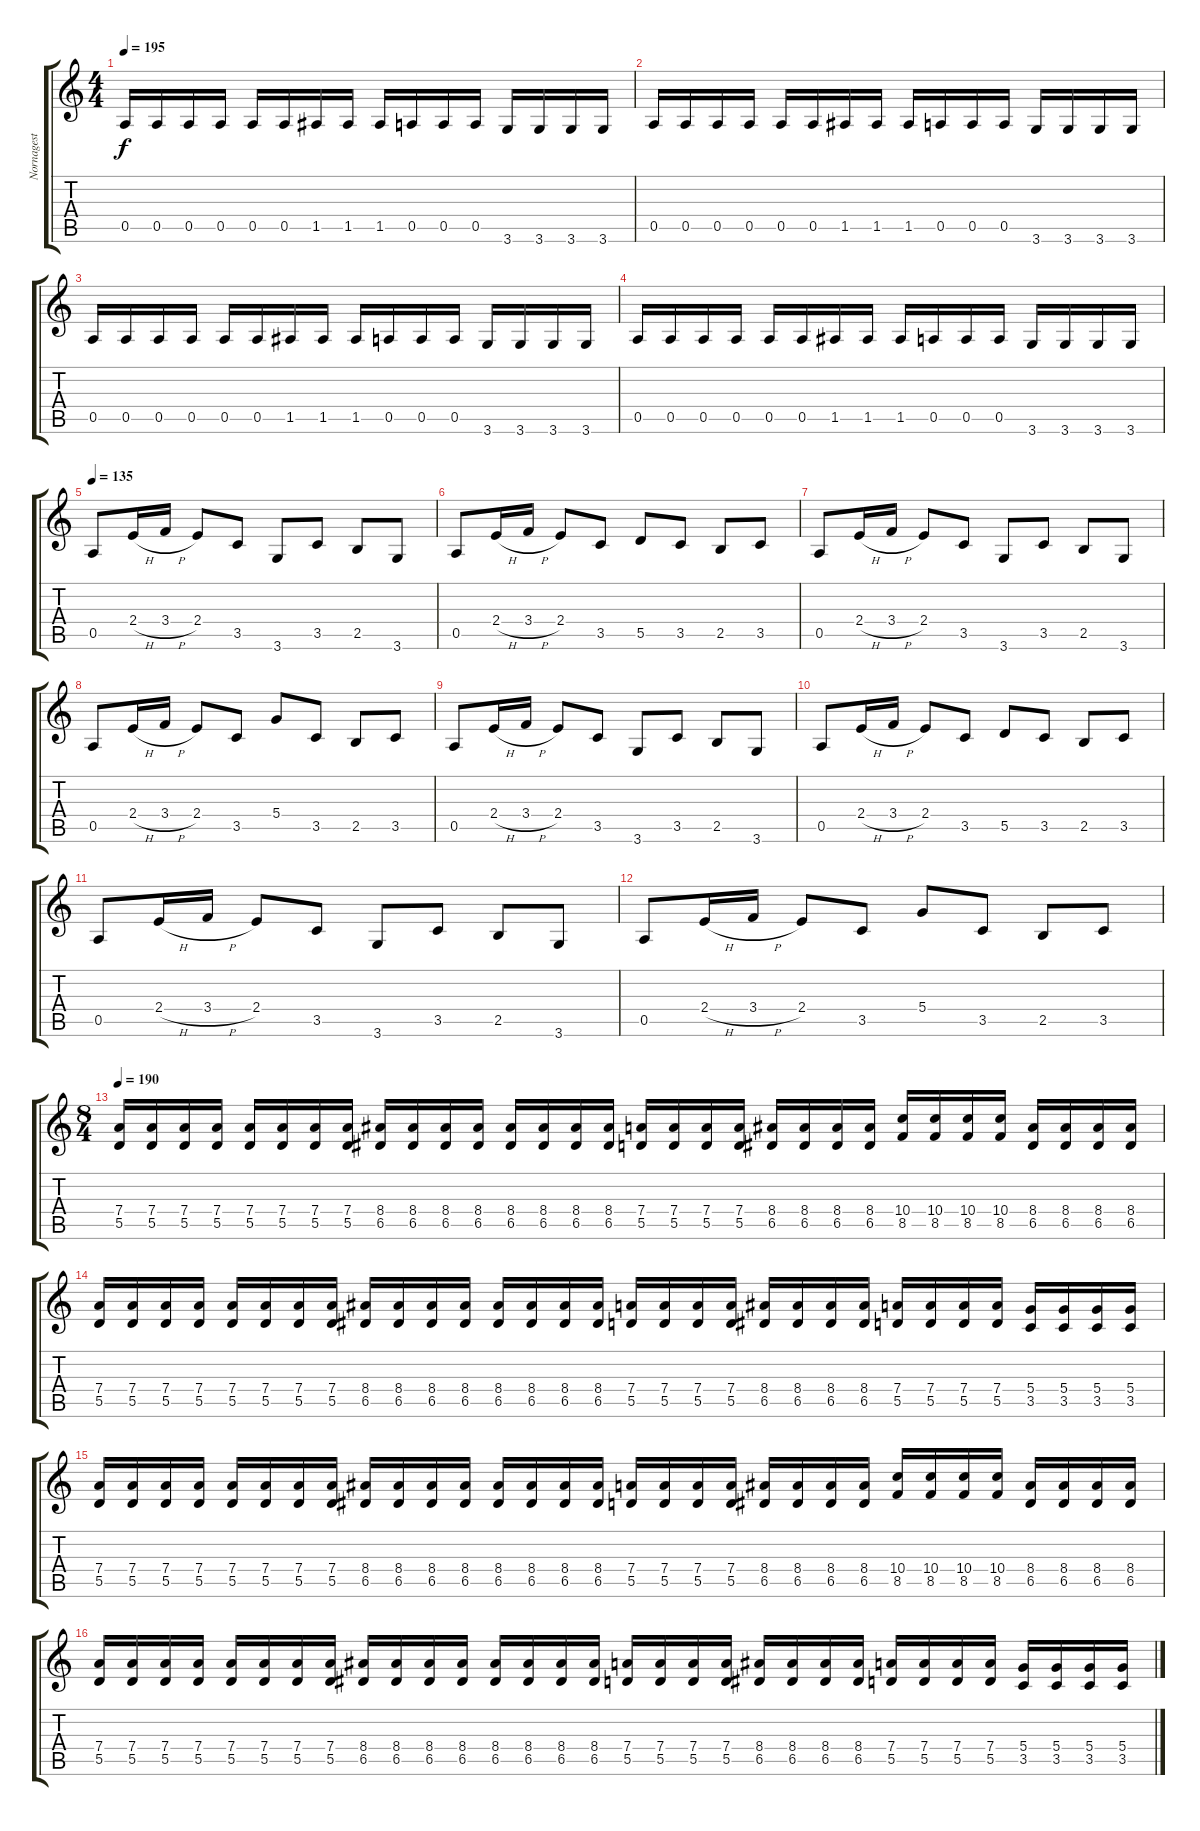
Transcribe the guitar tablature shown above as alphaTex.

\track ("Nornagest" "Nornagest") {instrument distortionguitar}
\staff {score tabs}
\tuning (E4 B3 G3 D3 A2 E2) {hide}
\ts (4 4)
\tempo 195
\clef g2
\ks c
0.5.16{dy f} 0.5.16 0.5.16 0.5.16 0.5.16 0.5.16 1.5.16 1.5.16 1.5.16 0.5.16 0.5.16 0.5.16 3.6.16 3.6.16 3.6.16 3.6.16 |
0.5.16 0.5.16 0.5.16 0.5.16 0.5.16 0.5.16 1.5.16 1.5.16 1.5.16 0.5.16 0.5.16 0.5.16 3.6.16 3.6.16 3.6.16 3.6.16 |
0.5.16 0.5.16 0.5.16 0.5.16 0.5.16 0.5.16 1.5.16 1.5.16 1.5.16 0.5.16 0.5.16 0.5.16 3.6.16 3.6.16 3.6.16 3.6.16 |
0.5.16 0.5.16 0.5.16 0.5.16 0.5.16 0.5.16 1.5.16 1.5.16 1.5.16 0.5.16 0.5.16 0.5.16 3.6.16 3.6.16 3.6.16 3.6.16 |
\tempo 135
0.5.8 2.4{h}.16 3.4{h}.16 2.4.8 3.5.8 3.6.8 3.5.8 2.5.8 3.6.8 |
0.5.8 2.4{h}.16 3.4{h}.16 2.4.8 3.5.8 5.5.8 3.5.8 2.5.8 3.5.8 |
0.5.8 2.4{h}.16 3.4{h}.16 2.4.8 3.5.8 3.6.8 3.5.8 2.5.8 3.6.8 |
0.5.8 2.4{h}.16 3.4{h}.16 2.4.8 3.5.8 5.4.8 3.5.8 2.5.8 3.5.8 |
0.5.8 2.4{h}.16 3.4{h}.16 2.4.8 3.5.8 3.6.8 3.5.8 2.5.8 3.6.8 |
0.5.8 2.4{h}.16 3.4{h}.16 2.4.8 3.5.8 5.5.8 3.5.8 2.5.8 3.5.8 |
0.5.8 2.4{h}.16 3.4{h}.16 2.4.8 3.5.8 3.6.8 3.5.8 2.5.8 3.6.8 |
0.5.8 2.4{h}.16 3.4{h}.16 2.4.8 3.5.8 5.4.8 3.5.8 2.5.8 3.5.8 |
\ts (8 4)
\tempo 190
(7.4 5.5).16 (7.4 5.5).16 (7.4 5.5).16 (7.4 5.5).16 (7.4 5.5).16 (7.4 5.5).16 (7.4 5.5).16 (7.4 5.5).16 (8.4 6.5).16 (8.4 6.5).16 (8.4 6.5).16 (8.4 6.5).16 (8.4 6.5).16 (8.4 6.5).16 (8.4 6.5).16 (8.4 6.5).16 (7.4 5.5).16 (7.4 5.5).16 (7.4 5.5).16 (7.4 5.5).16 (8.4 6.5).16 (8.4 6.5).16 (8.4 6.5).16 (8.4 6.5).16 (10.4 8.5).16 (10.4 8.5).16 (10.4 8.5).16 (10.4 8.5).16 (8.4 6.5).16 (8.4 6.5).16 (8.4 6.5).16 (8.4 6.5).16 |
(7.4 5.5).16 (7.4 5.5).16 (7.4 5.5).16 (7.4 5.5).16 (7.4 5.5).16 (7.4 5.5).16 (7.4 5.5).16 (7.4 5.5).16 (8.4 6.5).16 (8.4 6.5).16 (8.4 6.5).16 (8.4 6.5).16 (8.4 6.5).16 (8.4 6.5).16 (8.4 6.5).16 (8.4 6.5).16 (7.4 5.5).16 (7.4 5.5).16 (7.4 5.5).16 (7.4 5.5).16 (8.4 6.5).16 (8.4 6.5).16 (8.4 6.5).16 (8.4 6.5).16 (7.4 5.5).16 (7.4 5.5).16 (7.4 5.5).16 (7.4 5.5).16 (5.4 3.5).16 (5.4 3.5).16 (5.4 3.5).16 (5.4 3.5).16 |
(7.4 5.5).16 (7.4 5.5).16 (7.4 5.5).16 (7.4 5.5).16 (7.4 5.5).16 (7.4 5.5).16 (7.4 5.5).16 (7.4 5.5).16 (8.4 6.5).16 (8.4 6.5).16 (8.4 6.5).16 (8.4 6.5).16 (8.4 6.5).16 (8.4 6.5).16 (8.4 6.5).16 (8.4 6.5).16 (7.4 5.5).16 (7.4 5.5).16 (7.4 5.5).16 (7.4 5.5).16 (8.4 6.5).16 (8.4 6.5).16 (8.4 6.5).16 (8.4 6.5).16 (10.4 8.5).16 (10.4 8.5).16 (10.4 8.5).16 (10.4 8.5).16 (8.4 6.5).16 (8.4 6.5).16 (8.4 6.5).16 (8.4 6.5).16 |
(7.4 5.5).16 (7.4 5.5).16 (7.4 5.5).16 (7.4 5.5).16 (7.4 5.5).16 (7.4 5.5).16 (7.4 5.5).16 (7.4 5.5).16 (8.4 6.5).16 (8.4 6.5).16 (8.4 6.5).16 (8.4 6.5).16 (8.4 6.5).16 (8.4 6.5).16 (8.4 6.5).16 (8.4 6.5).16 (7.4 5.5).16 (7.4 5.5).16 (7.4 5.5).16 (7.4 5.5).16 (8.4 6.5).16 (8.4 6.5).16 (8.4 6.5).16 (8.4 6.5).16 (7.4 5.5).16 (7.4 5.5).16 (7.4 5.5).16 (7.4 5.5).16 (5.4 3.5).16 (5.4 3.5).16 (5.4 3.5).16 (5.4 3.5).16
